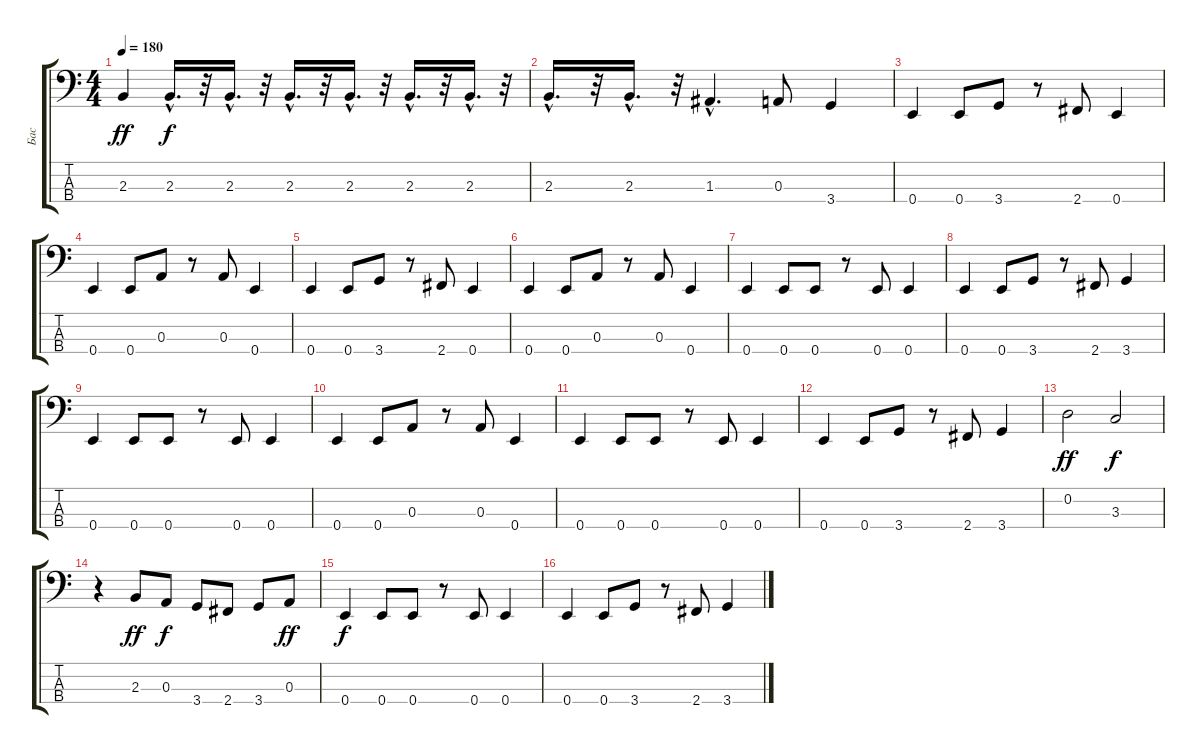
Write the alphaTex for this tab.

\track ("Бас" "Бас") {instrument electricbasspick}
\staff {score tabs}
\tuning (G2 D2 A1 E1) {hide}
\ts (4 4)
\tempo 180
\clef f4
\ks c
2.3.4{dy ff} 2.3{hac}.16{d dy f} r.32 2.3{hac}.16{d} r.32 2.3{hac}.16{d} r.32 2.3{hac}.16{d} r.32 2.3{hac}.16{d} r.32 2.3{hac}.16{d} r.32 |
2.3{hac}.16{d} r.32 2.3{hac}.16{d} r.32 1.3{hac}.4{d} 0.3.8 3.4.4 |
0.4.4 0.4.8 3.4.8 r.8 2.4.8 0.4.4 |
0.4.4 0.4.8 0.3.8 r.8 0.3.8 0.4.4 |
0.4.4 0.4.8 3.4.8 r.8 2.4.8 0.4.4 |
0.4.4 0.4.8 0.3.8 r.8 0.3.8 0.4.4 |
0.4.4 0.4.8 0.4.8 r.8 0.4.8 0.4.4 |
0.4.4 0.4.8 3.4.8 r.8 2.4.8 3.4.4 |
0.4.4 0.4.8 0.4.8 r.8 0.4.8 0.4.4 |
0.4.4 0.4.8 0.3.8 r.8 0.3.8 0.4.4 |
0.4.4 0.4.8 0.4.8 r.8 0.4.8 0.4.4 |
0.4.4 0.4.8 3.4.8 r.8 2.4.8 3.4.4 |
0.2.2{dy ff} 3.3.2{dy f} |
r.4 2.3.8{dy ff} 0.3.8{dy f} 3.4.8 2.4.8 3.4.8 0.3.8{dy ff} |
0.4.4{dy f} 0.4.8 0.4.8 r.8 0.4.8 0.4.4 |
0.4.4 0.4.8 3.4.8 r.8 2.4.8 3.4.4
